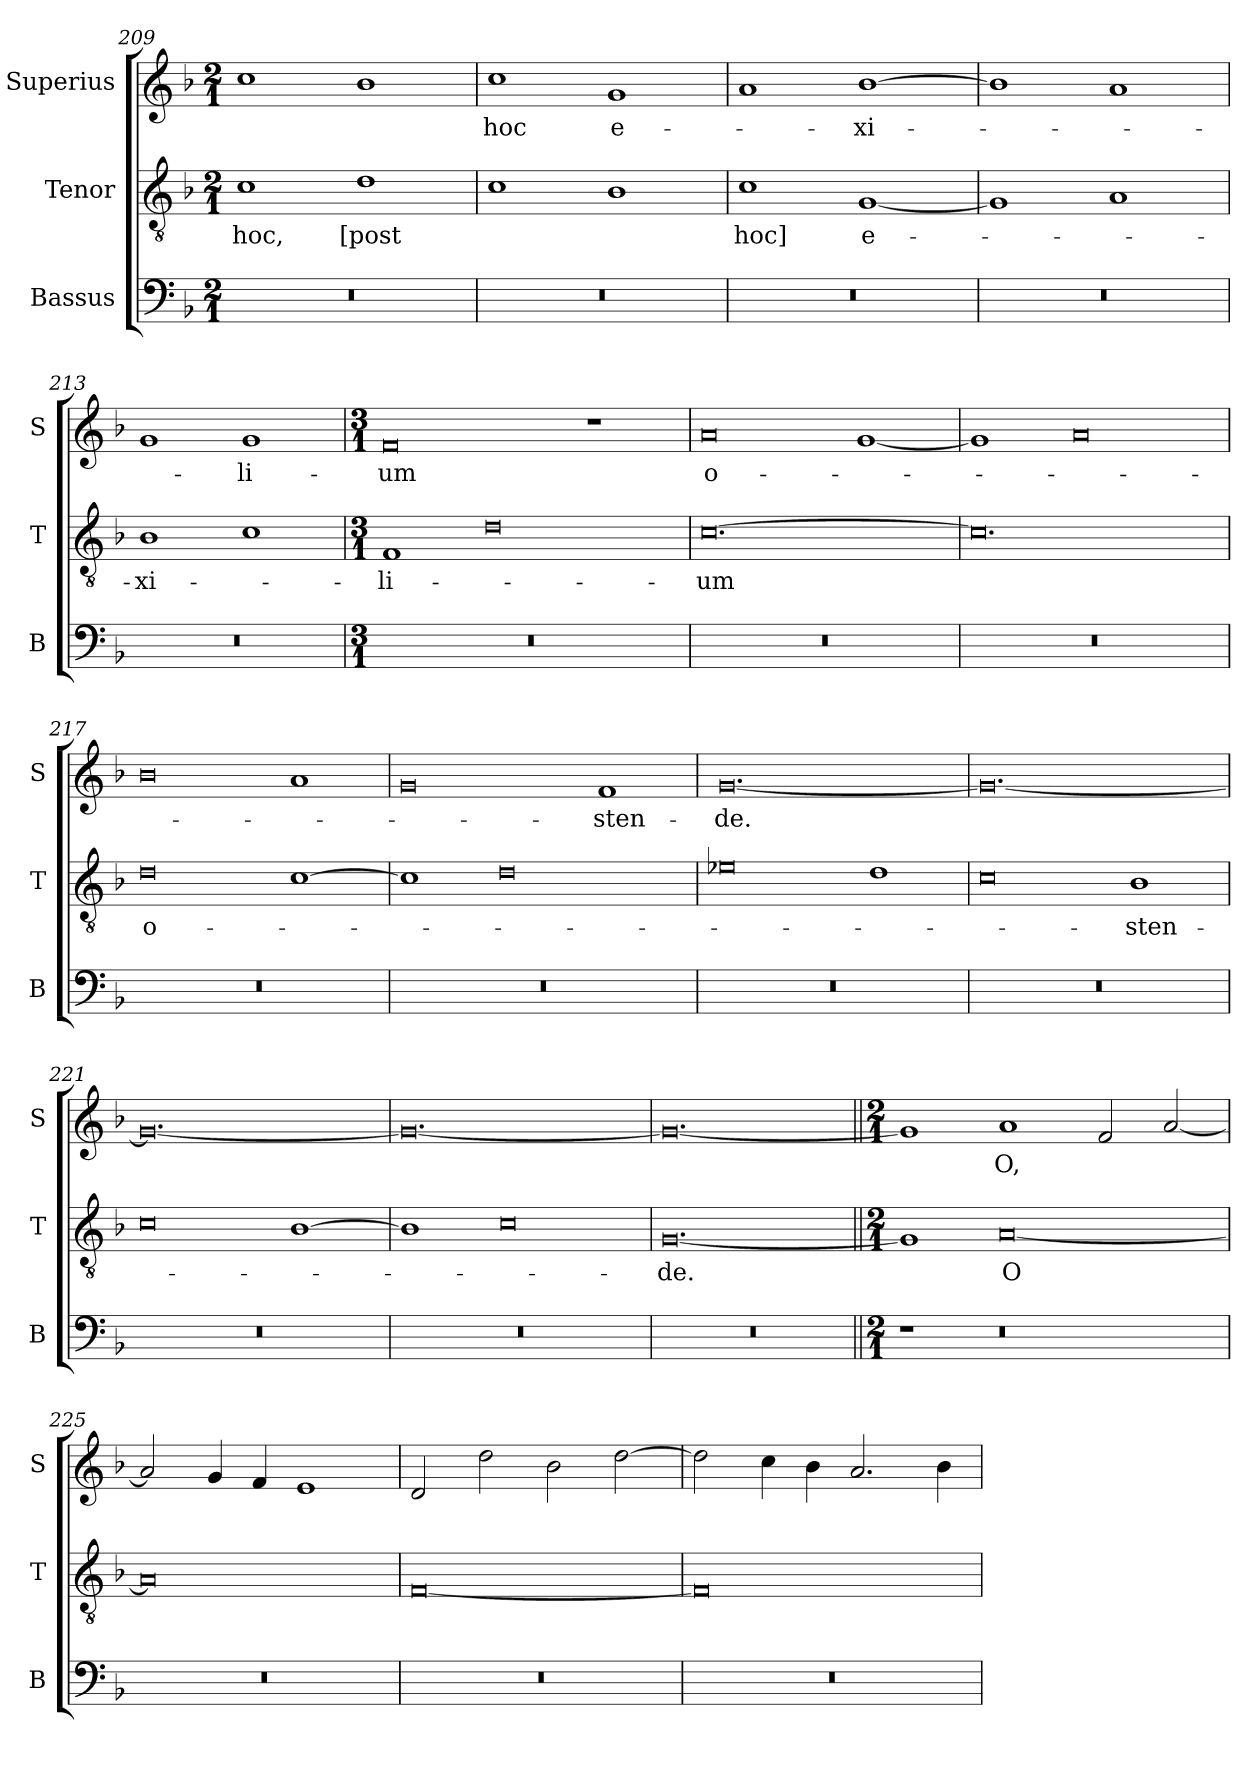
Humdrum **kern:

**kern	**kern	**text	**kern	**text
*part3	*part2	*part2	*part1	*part1
*staff3	*staff2	*staff2	*staff1	*staff1
*I"Bassus	*I"Tenor	*	*I"Superius	*
*I'B	*I'T	*	*I'S	*
*clefF4	*clefGv2	*	*clefG2	*
*k[b-]	*k[b-]	*	*k[b-]	*
*F:	*F:	*	*F:	*
*M2/1	*M2/1	*	*M2/1	*
=209	=209	=209	=209	=209
0r	1c	hoc,	1cc	.
.	1d	[post	1b-	.
=210	=210	=210	=210	=210
0r	1c	.	1cc	hoc
.	1B-	.	1g	e-
=211	=211	=211	=211	=211
0r	1c	hoc]	1a	.
.	[1G	e-	[1b-	-xi-
=212	=212	=212	=212	=212
0r	1G]	.	1b-]	.
.	1A	.	1a	.
=213	=213	=213	=213	=213
0r	1B-	-xi-	1g	.
.	1c	.	1g	-li-
=214	=214	=214	=214	=214
*M3/1	*M3/1	*	*M3/1	*
1%3r	1F	-li-	0f	-um
.	0d	.	.	.
.	.	.	1r	.
=215	=215	=215	=215	=215
1%3r	[0.c	-um	0a	o-
.	.	.	[1g	.
=216	=216	=216	=216	=216
1%3r	0.c]	.	1g]	.
.	.	.	0a	.
=217	=217	=217	=217	=217
1%3r	0d	o-	0b-	.
.	[1c	.	1a	.
=218	=218	=218	=218	=218
1%3r	1c]	.	0g	.
.	0d	.	.	.
.	.	.	1f	-sten-
=219	=219	=219	=219	=219
1%3r	0e-X	.	[0.g	-de.
.	1d	.	.	.
=220	=220	=220	=220	=220
1%3r	0c	.	0.g_	.
.	1B-	-sten-	.	.
=221	=221	=221	=221	=221
1%3r	0c	.	0.g_	.
.	[1B-	.	.	.
=222	=222	=222	=222	=222
1%3r	1B-]	.	0.g_	.
.	0c	.	.	.
=223	=223	=223	=223	=223
0.r	[0.G	-de.	0.g_	.
=224||	=224||	=224||	=224||	=224||
*M2/1	*M2/1	*	*M2/1	*
1r	1G]	.	1g]	.
0r	[0A	O	1a	O,
.	.	.	2f	.
.	.	.	[2a	.
=225	=225	=225	=225	=225
0r	0A]	.	2a]	.
.	.	.	4g	.
.	.	.	4f	.
.	.	.	1e	.
=226	=226	=226	=226	=226
0r	[0F	.	2d	.
.	.	.	2dd	[o]
.	.	.	2b-	.
.	.	.	[2dd	.
=227	=227	=227	=227	=227
0r	0F]	.	2dd]	.
.	.	.	4cc	.
.	.	.	4b-	.
.	.	.	2.a	.
.	.	.	4b-	.
=	=	=	=	=
*-	*-	*-	*-	*-
